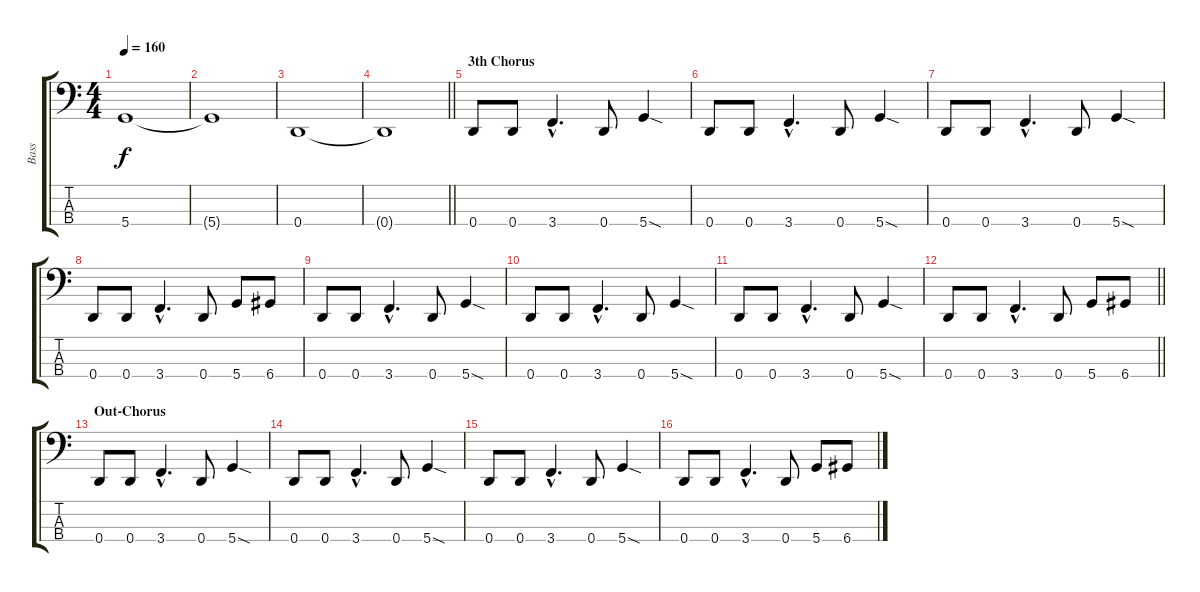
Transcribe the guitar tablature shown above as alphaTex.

\track ("Bass" "Bass") {instrument electricbassfinger}
\staff {score tabs}
\tuning (G2 D2 A1 D1) {hide}
\ts (4 4)
\tempo 160
\clef f4
\ks c
5.4.1{dy f} |
5.4{t}.1 |
0.4.1 |
\barLineRight lightlight
0.4{t}.1 |
\section ("" "3th Chorus")
0.4.8 0.4.8 3.4{hac}.4{d} 0.4.8 5.4{sod}.4 |
0.4.8 0.4.8 3.4{hac}.4{d} 0.4.8 5.4{sod}.4 |
0.4.8 0.4.8 3.4{hac}.4{d} 0.4.8 5.4{sod}.4 |
0.4.8 0.4.8 3.4{hac}.4{d} 0.4.8 5.4.8 6.4.8 |
0.4.8 0.4.8 3.4{hac}.4{d} 0.4.8 5.4{sod}.4 |
0.4.8 0.4.8 3.4{hac}.4{d} 0.4.8 5.4{sod}.4 |
0.4.8 0.4.8 3.4{hac}.4{d} 0.4.8 5.4{sod}.4 |
\barLineRight lightlight
0.4.8 0.4.8 3.4{hac}.4{d} 0.4.8 5.4.8 6.4.8 |
\section ("" "Out-Chorus")
0.4.8 0.4.8 3.4{hac}.4{d} 0.4.8 5.4{sod}.4 |
0.4.8 0.4.8 3.4{hac}.4{d} 0.4.8 5.4{sod}.4 |
0.4.8 0.4.8 3.4{hac}.4{d} 0.4.8 5.4{sod}.4 |
0.4.8 0.4.8 3.4{hac}.4{d} 0.4.8 5.4.8 6.4.8
